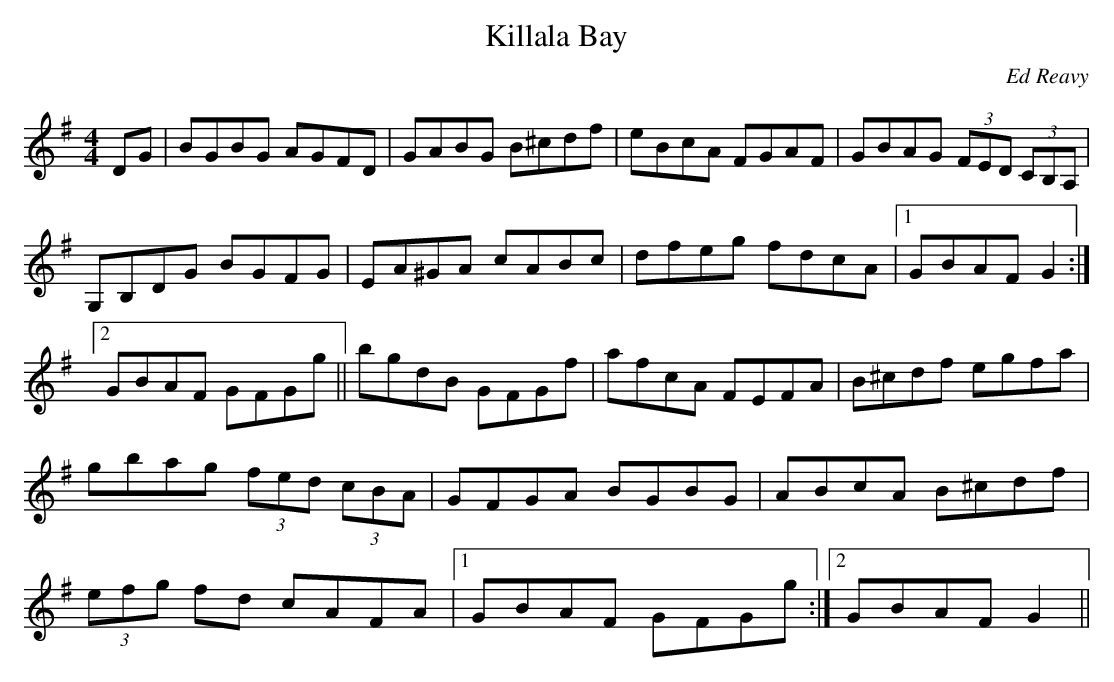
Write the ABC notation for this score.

X:1
T:Killala Bay
C:Ed Reavy
M:4/4
L:1/8
K:G
DG|BGBG AGFD|GABG B^cdf|eBcA FGAF|GBAG (3FED (3CB,A,|
G,B,DG BGFG|EA^GA cABc|dfeg fdcA|1GBAF G2:|
[2GBAF GFGg||bgdB GFGf|afcA FEFA|B^cdf egfa|
gbag (3fed (3cBA|GFGA BGBG|ABcA B^cdf|
(3efg fd cAFA|1GBAF GFGg:|2GBAF G2||
